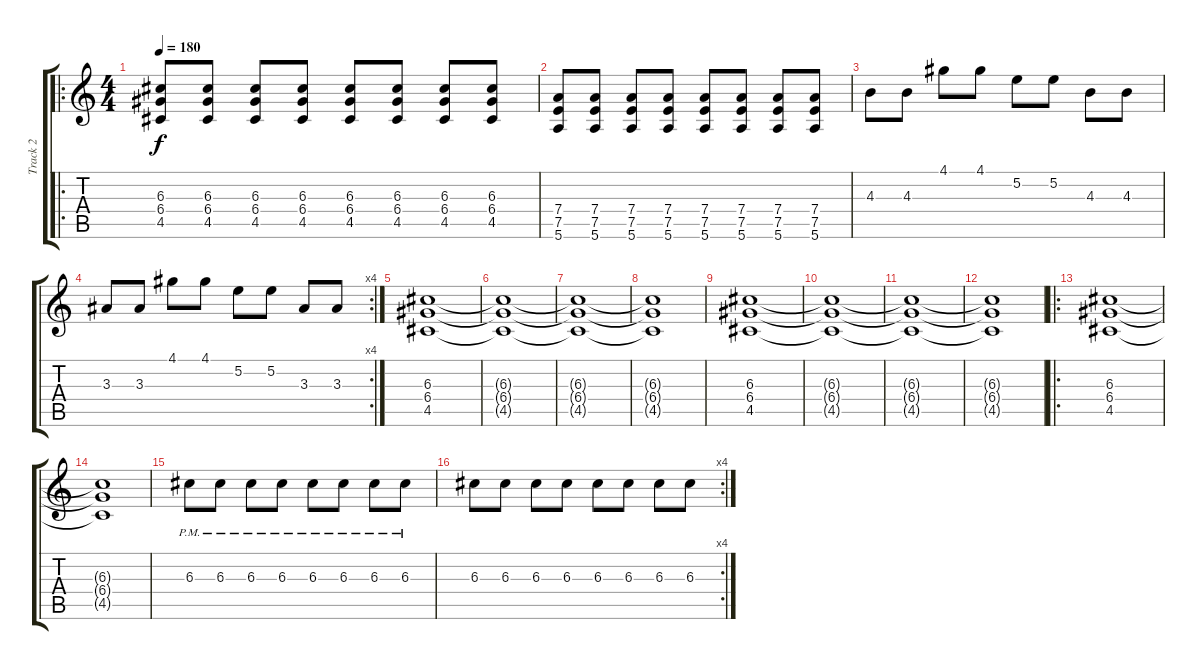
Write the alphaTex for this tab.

\track ("Track 2" "Track 2") {instrument overdrivenguitar}
\staff {score tabs}
\tuning (E4 B3 G3 D3 A2 E2) {hide}
\ro
\ts (4 4)
\tempo 180
\clef g2
\ks c
(6.3 6.4 4.5).8{dy f} (6.3 6.4 4.5).8 (6.3 6.4 4.5).8 (6.3 6.4 4.5).8 (6.3 6.4 4.5).8 (6.3 6.4 4.5).8 (6.3 6.4 4.5).8 (6.3 6.4 4.5).8 |
(7.4 7.5 5.6).8 (7.4 7.5 5.6).8 (7.4 7.5 5.6).8 (7.4 7.5 5.6).8 (7.4 7.5 5.6).8 (7.4 7.5 5.6).8 (7.4 7.5 5.6).8 (7.4 7.5 5.6).8 |
4.3.8 4.3.8 4.1.8 4.1.8 5.2.8 5.2.8 4.3.8 4.3.8 |
\rc 4
3.3.8 3.3.8 4.1.8 4.1.8 5.2.8 5.2.8 3.3.8 3.3.8 |
(6.3 6.4 4.5).1 |
(6.3{t} 6.4{t} 4.5{t}).1 |
(6.3{t} 6.4{t} 4.5{t}).1 |
(6.3{t} 6.4{t} 4.5{t}).1 |
(6.3 6.4 4.5).1 |
(6.3{t} 6.4{t} 4.5{t}).1 |
(6.3{t} 6.4{t} 4.5{t}).1 |
(6.3{t} 6.4{t} 4.5{t}).1 |
\ro
(6.3 6.4 4.5).1 |
(6.3{t} 6.4{t} 4.5{t}).1 |
6.3{pm}.8 6.3{pm}.8 6.3{pm}.8 6.3{pm}.8 6.3{pm}.8 6.3{pm}.8 6.3{pm}.8 6.3{pm}.8 |
\rc 4
6.3.8 6.3.8 6.3.8 6.3.8 6.3.8 6.3.8 6.3.8 6.3.8
